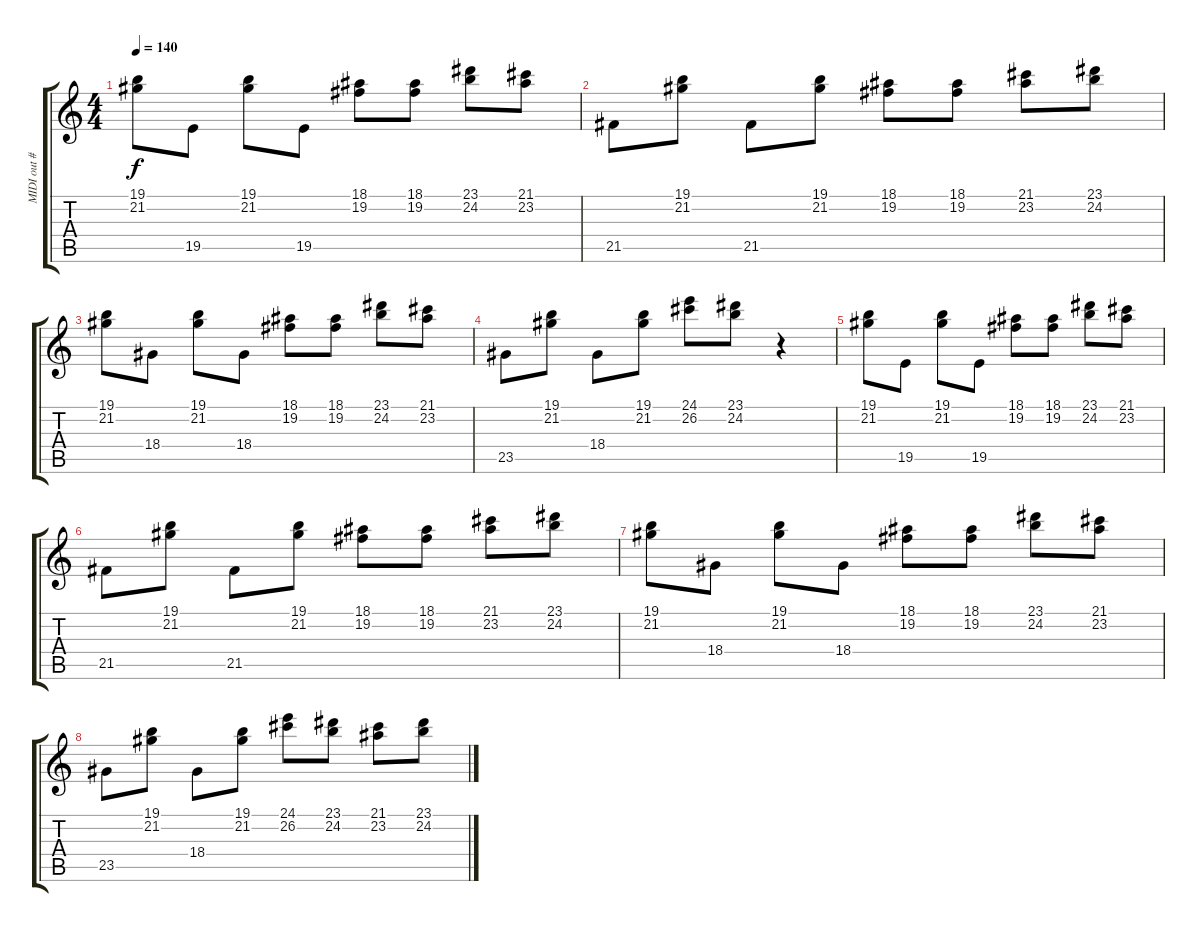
\track ("MIDI out #2" "MIDI out #") {instrument brightacousticpiano}
\staff {score tabs}
\tuning (E4 B3 G3 D3 A2 E2) {hide}
\ts (4 4)
\tempo 140
\clef g2
\ks c
(19.1 21.2).8{dy f} 19.5.8 (19.1 21.2).8 19.5.8 (18.1 19.2).8 (18.1 19.2).8 (23.1 24.2).8 (21.1 23.2).8 |
21.5.8 (19.1 21.2).8 21.5.8 (19.1 21.2).8 (18.1 19.2).8 (18.1 19.2).8 (21.1 23.2).8 (23.1 24.2).8 |
(19.1 21.2).8 18.4.8 (19.1 21.2).8 18.4.8 (18.1 19.2).8 (18.1 19.2).8 (23.1 24.2).8 (21.1 23.2).8 |
23.5.8 (19.1 21.2).8 18.4.8 (19.1 21.2).8 (24.1 26.2).8 (23.1 24.2).8 r.4 |
(19.1 21.2).8 19.5.8 (19.1 21.2).8 19.5.8 (18.1 19.2).8 (18.1 19.2).8 (23.1 24.2).8 (21.1 23.2).8 |
21.5.8 (19.1 21.2).8 21.5.8 (19.1 21.2).8 (18.1 19.2).8 (18.1 19.2).8 (21.1 23.2).8 (23.1 24.2).8 |
(19.1 21.2).8 18.4.8 (19.1 21.2).8 18.4.8 (18.1 19.2).8 (18.1 19.2).8 (23.1 24.2).8 (21.1 23.2).8 |
23.5.8 (19.1 21.2).8 18.4.8 (19.1 21.2).8 (24.1 26.2).8 (23.1 24.2).8 (21.1 23.2).8 (23.1 24.2).8
